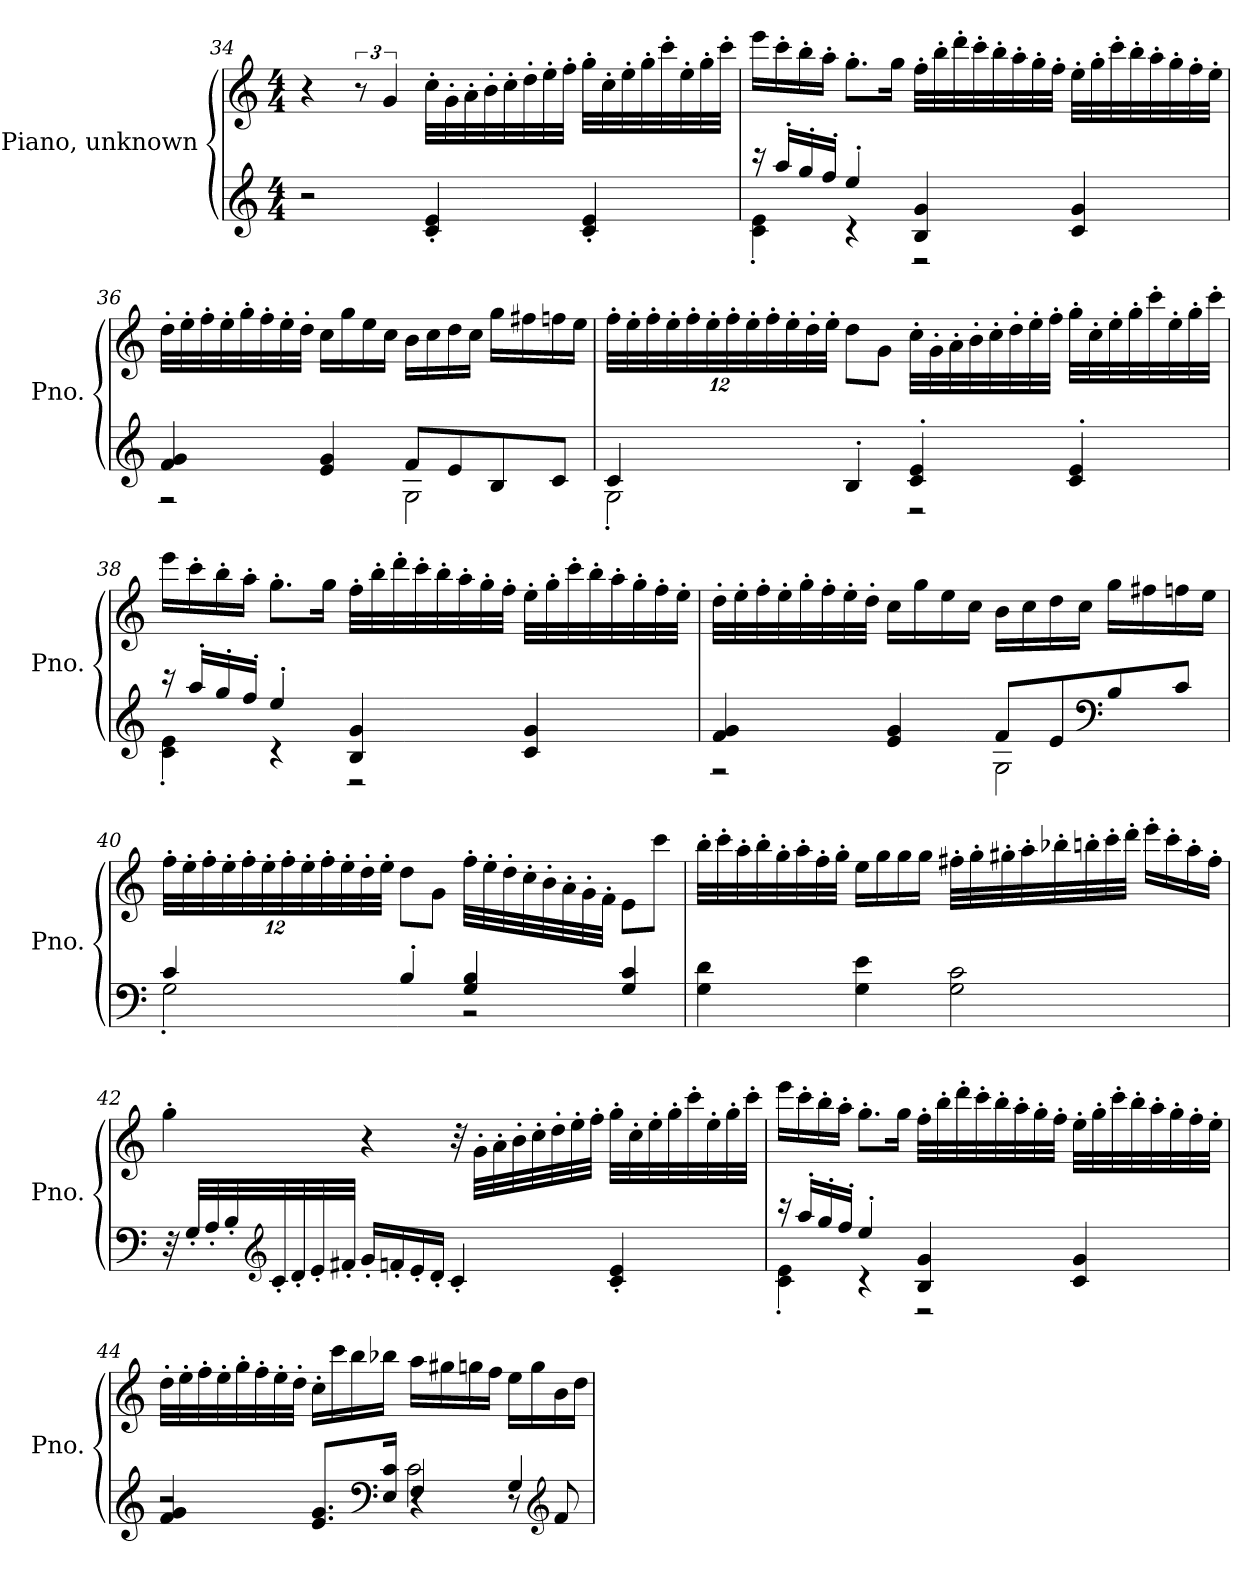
**kern	**kern
*part1	*part1
*staff2	*staff1
*I"Piano, unknown	*
*I'Pno.	*
!!LO:PB:g=z
*clefG2	*clefG2
*k[]	*k[]
*M4/4	*M4/4
=34	=34
2r	4r
.	12r
.	6g/
4c/' 4e/'	32cc'\LLL
.	32g'\
.	32a'\
.	32b'\
.	32cc'\
.	32dd'\
.	32ee'\
.	32ff'\JJJ
4c/' 4e/'	32gg'\LLL
.	32cc'\
.	32ee'\
.	32gg'\
.	32ccc'\
.	32ee'\
.	32gg'\
.	32ccc'\JJJ
=35	=35
*^	*
16r	4c\' 4e\'	16eee\LL
16aa'/LL	.	16ccc'\
16gg'/	.	16bb'\
16ff'/JJ	.	16aa'\JJ
4ee'/	4r	8.gg'\L
.	.	16gg\Jk
4B/ 4g/	2r	32ff'\LLL
.	.	32bb'\
.	.	32ddd'\
.	.	32ccc'\
.	.	32bb'\
.	.	32aa'\
.	.	32gg'\
.	.	32ff'\JJJ
4c/ 4g/	.	32ee'\LLL
.	.	32gg'\
.	.	32ccc'\
.	.	32bb'\
.	.	32aa'\
.	.	32gg'\
.	.	32ff'\
.	.	32ee'\JJJ
!!LO:LB:g=z
=36	=36	=36
4f/ 4g/	2r	32dd'\LLL
.	.	32ee'\
.	.	32ff'\
.	.	32ee'\
.	.	32gg'\
.	.	32ff'\
.	.	32ee'\
.	.	32dd'\JJJ
4e/ 4g/	.	16cc\LL
.	.	16gg\
.	.	16ee\
.	.	16cc\JJ
8f/L	2G\	16b\LL
.	.	16cc\
8e/	.	16dd\
.	.	16cc\JJ
8B/	.	16gg\LL
.	.	16ff#X\
8c/J	.	16ffn\
.	.	16ee\JJ
!!LO:LB:g=z
=37	=37	=37
*	*	*Xbrackettup
4c/	2G'\	48ff'\LLL
.	.	48ee'\
.	.	48ff'\
.	.	48ee'\
.	.	48ff'\
.	.	48ee'\
.	.	48ff'\
.	.	48ee'\
.	.	48ff'\
.	.	48ee'\
.	.	48dd'\
.	.	48ee'\JJJ
4B'/	.	8dd\L
.	.	8g\J
4c/' 4e/'	2r	32cc'\LLL
.	.	32g'\
.	.	32a'\
.	.	32b'\
.	.	32cc'\
.	.	32dd'\
.	.	32ee'\
.	.	32ff'\JJJ
4c/' 4e/'	.	32gg'\LLL
.	.	32cc'\
.	.	32ee'\
.	.	32gg'\
.	.	32ccc'\
.	.	32ee'\
.	.	32gg'\
.	.	32ccc'\JJJ
!!LO:LB:g=z
=38	=38	=38
16r	4c\' 4e\'	16eee\LL
16aa'/LL	.	16ccc'\
16gg'/	.	16bb'\
16ff'/JJ	.	16aa'\JJ
4ee'/	4r	8.gg'\L
.	.	16gg\Jk
4B/ 4g/	2r	32ff'\LLL
.	.	32bb'\
.	.	32ddd'\
.	.	32ccc'\
.	.	32bb'\
.	.	32aa'\
.	.	32gg'\
.	.	32ff'\JJJ
4c/ 4g/	.	32ee'\LLL
.	.	32gg'\
.	.	32ccc'\
.	.	32bb'\
.	.	32aa'\
.	.	32gg'\
.	.	32ff'\
.	.	32ee'\JJJ
=39	=39	=39
4f/ 4g/	2r	32dd'\LLL
.	.	32ee'\
.	.	32ff'\
.	.	32ee'\
.	.	32gg'\
.	.	32ff'\
.	.	32ee'\
.	.	32dd'\JJJ
4e/ 4g/	.	16cc\LL
.	.	16gg\
.	.	16ee\
.	.	16cc\JJ
8f/L	2G\	16b\LL
.	.	16cc\
8e/	.	16dd\
.	.	16cc\JJ
*clefF4	*	*
8B/	.	16gg\LL
.	.	16ff#X\
8c/J	.	16ffn\
.	.	16ee\JJ
!!LO:LB:g=z
=40	=40	=40
4c/	2G'\	48ff'\LLL
.	.	48ee'\
.	.	48ff'\
.	.	48ee'\
.	.	48ff'\
.	.	48ee'\
.	.	48ff'\
.	.	48ee'\
.	.	48ff'\
.	.	48ee'\
.	.	48dd'\
.	.	48ee'\JJJ
4B'/	.	8dd\L
.	.	8g\J
4G/ 4B/	2r	32ff'\LLL
.	.	32ee'\
.	.	32dd'\
.	.	32cc'\
.	.	32b'\
.	.	32a'\
.	.	32g'\
.	.	32f'\JJJ
4G/ 4c/	.	8e\L
.	.	8ccc\J
*v	*v	*
!!LO:LB:g=z
=41	=41
4G\ 4d\	32bb'\LLL
.	32ccc'\
.	32aa'\
.	32bb'\
.	32gg'\
.	32aa'\
.	32ff'\
.	32gg'\JJJ
4G\ 4e\	16ee\LL
.	16gg\
.	16gg\
.	16gg\JJ
2G\ 2c\	32ff#X'\LLL
.	32gg'\
.	32gg#X'\
.	32aa'\
.	32bb-X'\
.	32bbn'\
.	32ccc'\
.	32ddd'\JJJ
.	16eee'\LL
.	16ccc'\
.	16aa'\
.	16ff#'\JJ
!!LO:PB:g=z
=42	=42
32r	4gg'\
32G'/LLL	.
32A'/	.
32B'/	.
*clefG2	*
32c'/	.
32d'/	.
32e'/	.
32f#X'/JJJ	.
16g'/LL	4r
16fn'/	.
16e'/	.
16d'/JJ	.
4c'/	32r
.	32g'\LLL
.	32a'\
.	32b'\
.	32cc'\
.	32dd'\
.	32ee'\
.	32ff'\JJJ
4c/' 4e/'	32gg'\LLL
.	32cc'\
.	32ee'\
.	32gg'\
.	32ccc'\
.	32ee'\
.	32gg'\
.	32ccc'\JJJ
!!LO:LB:g=z
=43	=43
*^	*
16r	4c\' 4e\'	16eee\LL
16aa'/LL	.	16ccc'\
16gg'/	.	16bb'\
16ff'/JJ	.	16aa'\JJ
4ee'/	4r	8.gg'\L
.	.	16gg\Jk
4B/ 4g/	2r	32ff'\LLL
.	.	32bb'\
.	.	32ddd'\
.	.	32ccc'\
.	.	32bb'\
.	.	32aa'\
.	.	32gg'\
.	.	32ff'\JJJ
4c/ 4g/	.	32ee'\LLL
.	.	32gg'\
.	.	32ccc'\
.	.	32bb'\
.	.	32aa'\
.	.	32gg'\
.	.	32ff'\
.	.	32ee'\JJJ
!!LO:LB:g=z
=44	=44	=44
*	*^	*
4f/ 4g/	2r	2r	32dd'\LLL
.	.	.	32ee'\
.	.	.	32ff'\
.	.	.	32ee'\
.	.	.	32gg'\
.	.	.	32ff'\
.	.	.	32ee'\
.	.	.	32dd'\JJJ
8.e/ 8.g/L	.	.	16cc'\LL
.	.	.	16ccc\
.	.	.	16bb\
*clefF4	*	*	*
16E/ 16c/Jk	.	.	16bb-X\JJ
4F/	2c\	4r	16aa\LL
.	.	.	16gg#X\
.	.	.	16ggn\
.	.	.	16ff\JJ
8r	.	4G/	16ee\LL
.	.	.	16gg\
*clefG2	*	*	*
8f/	.	.	16b\
.	.	.	16dd\JJ
*v	*v	*v	*
=	=
*-	*-
